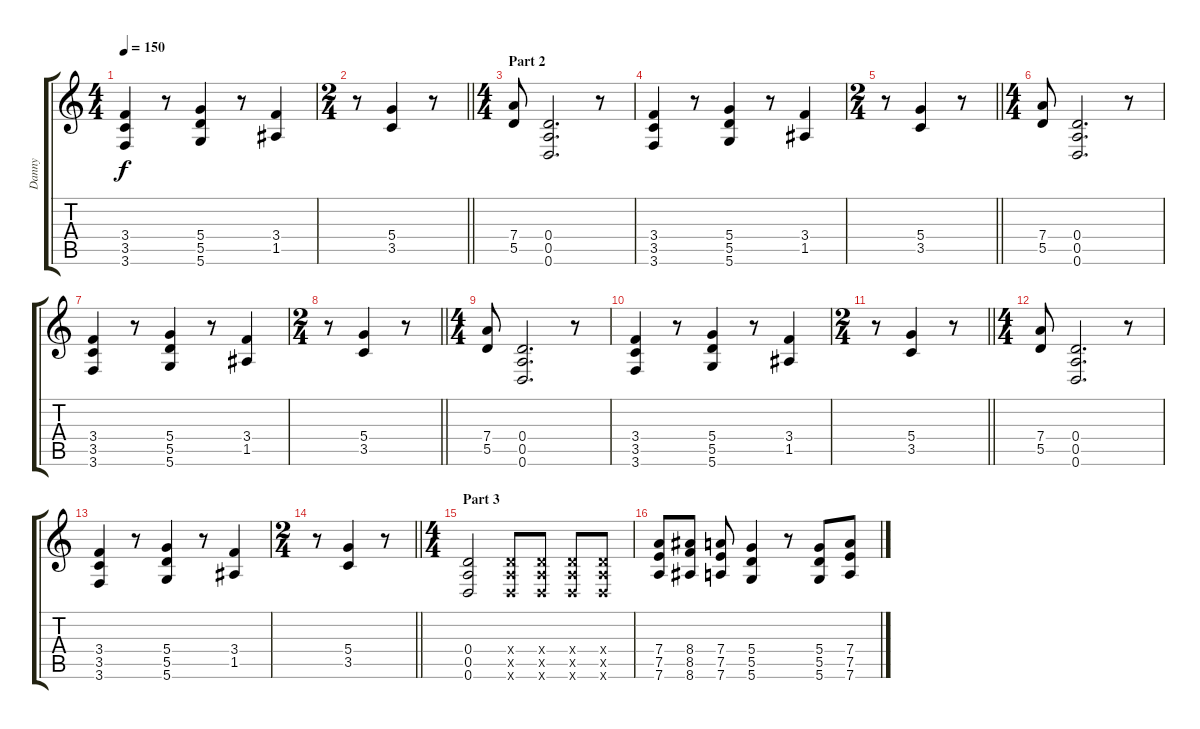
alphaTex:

\track ("Danny" "Danny") {instrument distortionguitar}
\staff {score tabs}
\tuning (E4 B3 G3 D3 A2 D2) {hide}
\ts (4 4)
\tempo 150
\clef g2
\ks c
(3.4 3.5 3.6).4{dy f} r.8 (5.4 5.5 5.6).4 r.8 (3.4 1.5).4 |
\ts (2 4)
\barLineRight lightlight
r.8 (5.4 3.5).4 r.8 |
\ts (4 4)
\section ("" "Part 2")
(7.4 5.5).8 (0.4 0.5 0.6).2{d} r.8 |
(3.4 3.5 3.6).4 r.8 (5.4 5.5 5.6).4 r.8 (3.4 1.5).4 |
\ts (2 4)
\barLineRight lightlight
r.8 (5.4 3.5).4 r.8 |
\ts (4 4)
(7.4 5.5).8 (0.4 0.5 0.6).2{d} r.8 |
(3.4 3.5 3.6).4 r.8 (5.4 5.5 5.6).4 r.8 (3.4 1.5).4 |
\ts (2 4)
\barLineRight lightlight
r.8 (5.4 3.5).4 r.8 |
\ts (4 4)
(7.4 5.5).8 (0.4 0.5 0.6).2{d} r.8 |
(3.4 3.5 3.6).4 r.8 (5.4 5.5 5.6).4 r.8 (3.4 1.5).4 |
\ts (2 4)
\barLineRight lightlight
r.8 (5.4 3.5).4 r.8 |
\ts (4 4)
(7.4 5.5).8 (0.4 0.5 0.6).2{d} r.8 |
(3.4 3.5 3.6).4 r.8 (5.4 5.5 5.6).4 r.8 (3.4 1.5).4 |
\ts (2 4)
\barLineRight lightlight
r.8 (5.4 3.5).4 r.8 |
\ts (4 4)
\section ("" "Part 3")
(0.4 0.5 0.6).2 (0.4{x} 0.5{x} 0.6{x}).8 (0.4{x} 0.5{x} 0.6{x}).8 (0.4{x} 0.5{x} 0.6{x}).8 (0.4{x} 0.5{x} 0.6{x}).8 |
(7.4 7.5 7.6).8 (8.4 8.5 8.6).8 (7.4 7.5 7.6).8 (5.4 5.5 5.6).4 r.8 (5.4 5.5 5.6).8 (7.4 7.5 7.6).8
